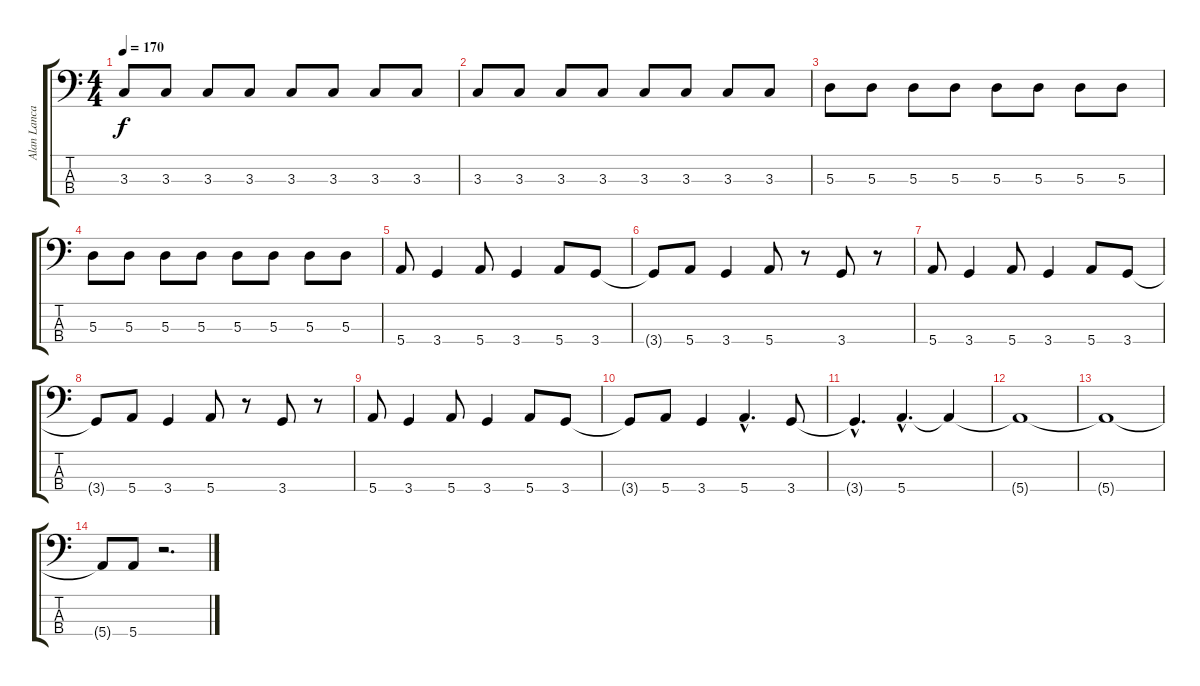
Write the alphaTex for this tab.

\track ("Alan Lancaster" "Alan Lanca") {instrument electricbassfinger}
\staff {score tabs}
\tuning (G2 D2 A1 E1) {hide}
\ts (4 4)
\tempo 170
\clef f4
\ks c
3.3.8{dy f} 3.3.8 3.3.8 3.3.8 3.3.8 3.3.8 3.3.8 3.3.8 |
3.3.8 3.3.8 3.3.8 3.3.8 3.3.8 3.3.8 3.3.8 3.3.8 |
5.3.8 5.3.8 5.3.8 5.3.8 5.3.8 5.3.8 5.3.8 5.3.8 |
5.3.8 5.3.8 5.3.8 5.3.8 5.3.8 5.3.8 5.3.8 5.3.8 |
5.4.8 3.4.4 5.4.8 3.4.4 5.4.8 3.4.8 |
3.4{t}.8 5.4.8 3.4.4 5.4.8 r.8 3.4.8 r.8 |
5.4.8 3.4.4 5.4.8 3.4.4 5.4.8 3.4.8 |
3.4{t}.8 5.4.8 3.4.4 5.4.8 r.8 3.4.8 r.8 |
5.4.8 3.4.4 5.4.8 3.4.4 5.4.8 3.4.8 |
3.4{t}.8 5.4.8 3.4.4 5.4{hac}.4{d} 3.4.8 |
3.4{hac t}.4{d} 5.4{hac}.4{d} 5.4{t}.4 |
5.4{t}.1 |
5.4{t}.1 |
5.4{t}.8 5.4.8 r.2{d}
